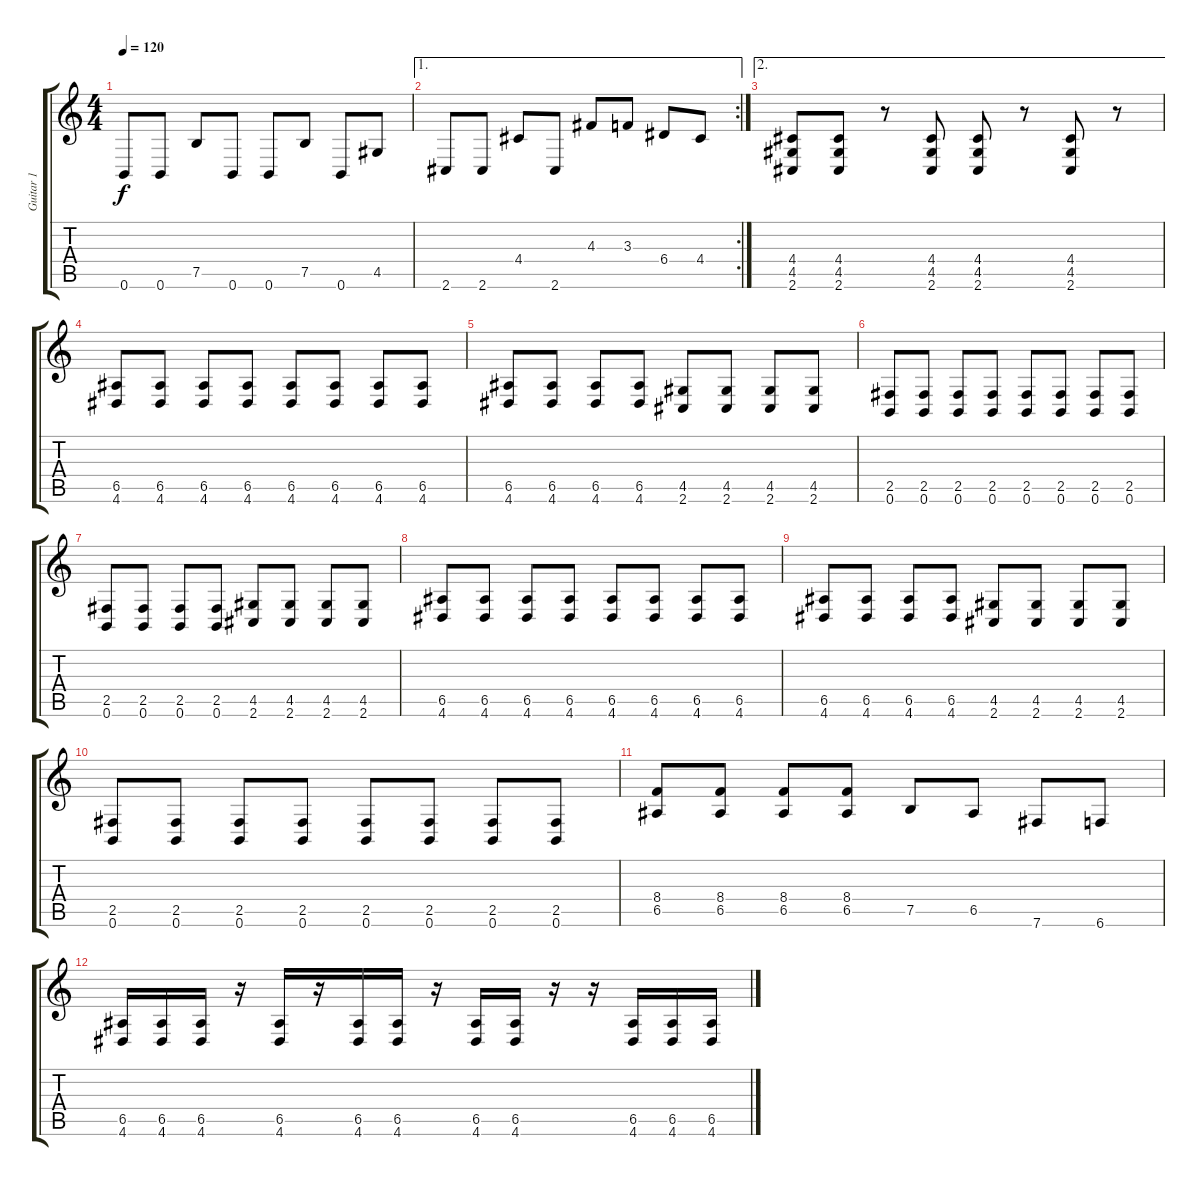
\track ("Guitar 1" "Guitar 1") {instrument distortionguitar}
\staff {score tabs}
\tuning (B3 Gb3 D3 A2 E2 B1) {hide}
\ts (4 4)
\tempo 120
\clef g2
\ks c
0.6.8{dy f} 0.6.8 7.5.8 0.6.8 0.6.8 7.5.8 0.6.8 4.5.8 |
\ae 1
\rc 2
2.6.8 2.6.8 4.4.8 2.6.8 4.3.8 3.3.8 6.4.8 4.4.8 |
\ae 2
(4.4 4.5 2.6).8 (4.4 4.5 2.6).8 r.8 (4.4 4.5 2.6).8 (4.4 4.5 2.6).8 r.8 (4.4 4.5 2.6).8 r.8 |
(6.5 4.6).8 (6.5 4.6).8 (6.5 4.6).8 (6.5 4.6).8 (6.5 4.6).8 (6.5 4.6).8 (6.5 4.6).8 (6.5 4.6).8 |
(6.5 4.6).8 (6.5 4.6).8 (6.5 4.6).8 (6.5 4.6).8 (4.5 2.6).8 (4.5 2.6).8 (4.5 2.6).8 (4.5 2.6).8 |
(2.5 0.6).8 (2.5 0.6).8 (2.5 0.6).8 (2.5 0.6).8 (2.5 0.6).8 (2.5 0.6).8 (2.5 0.6).8 (2.5 0.6).8 |
(2.5 0.6).8 (2.5 0.6).8 (2.5 0.6).8 (2.5 0.6).8 (4.5 2.6).8 (4.5 2.6).8 (4.5 2.6).8 (4.5 2.6).8 |
(6.5 4.6).8 (6.5 4.6).8 (6.5 4.6).8 (6.5 4.6).8 (6.5 4.6).8 (6.5 4.6).8 (6.5 4.6).8 (6.5 4.6).8 |
(6.5 4.6).8 (6.5 4.6).8 (6.5 4.6).8 (6.5 4.6).8 (4.5 2.6).8 (4.5 2.6).8 (4.5 2.6).8 (4.5 2.6).8 |
(2.5 0.6).8 (2.5 0.6).8 (2.5 0.6).8 (2.5 0.6).8 (2.5 0.6).8 (2.5 0.6).8 (2.5 0.6).8 (2.5 0.6).8 |
(8.4 6.5).8 (8.4 6.5).8 (8.4 6.5).8 (8.4 6.5).8 7.5.8 6.5.8 7.6.8 6.6.8 |
(6.5 4.6).16 (6.5 4.6).16 (6.5 4.6).16 r.16 (6.5 4.6).16 r.16 (6.5 4.6).16 (6.5 4.6).16 r.16 (6.5 4.6).16 (6.5 4.6).16 r.16 r.16 (6.5 4.6).16 (6.5 4.6).16 (6.5 4.6).16
